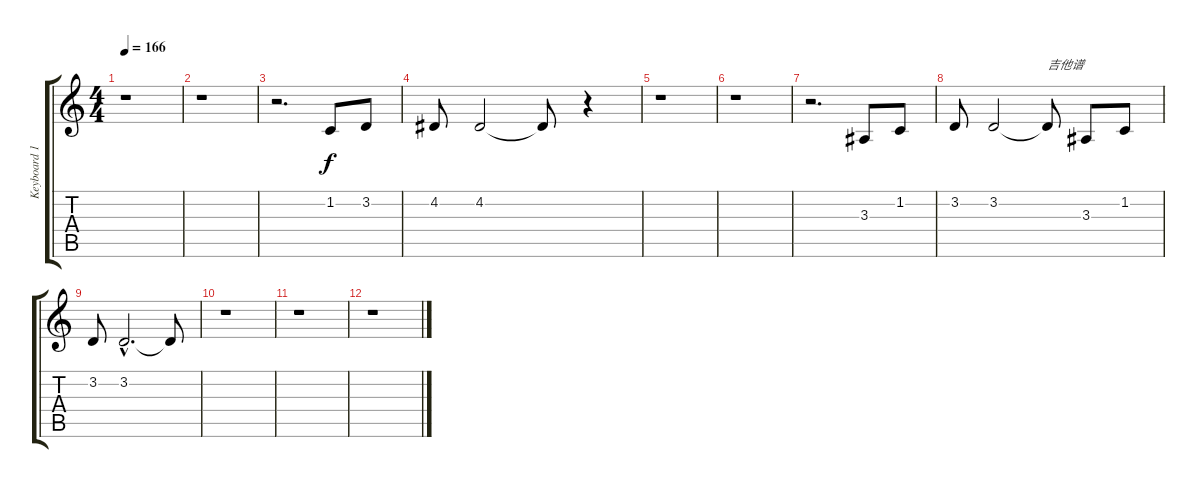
\track ("Keyboard 1" "Keyboard 1") {instrument lead1square}
\staff {score tabs}
\tuning (E4 B3 G3 D3 A2 E2) {hide}
\ts (4 4)
\tempo 166
\clef g2
\ks c
r.1{dy f} |
r.1 |
r.2{d} 1.2.8 3.2.8 |
4.2.8 4.2.2 4.2{t}.8 r.4 |
r.1 |
r.1 |
r.2{d} 3.3.8 1.2.8 |
3.2.8 3.2.2 3.2{t}.8{txt "吉他谱"} 3.3.8 1.2.8 |
3.2.8 3.2{hac}.2{d} 3.2{t}.8 |
r.1 |
r.1 |
r.1
